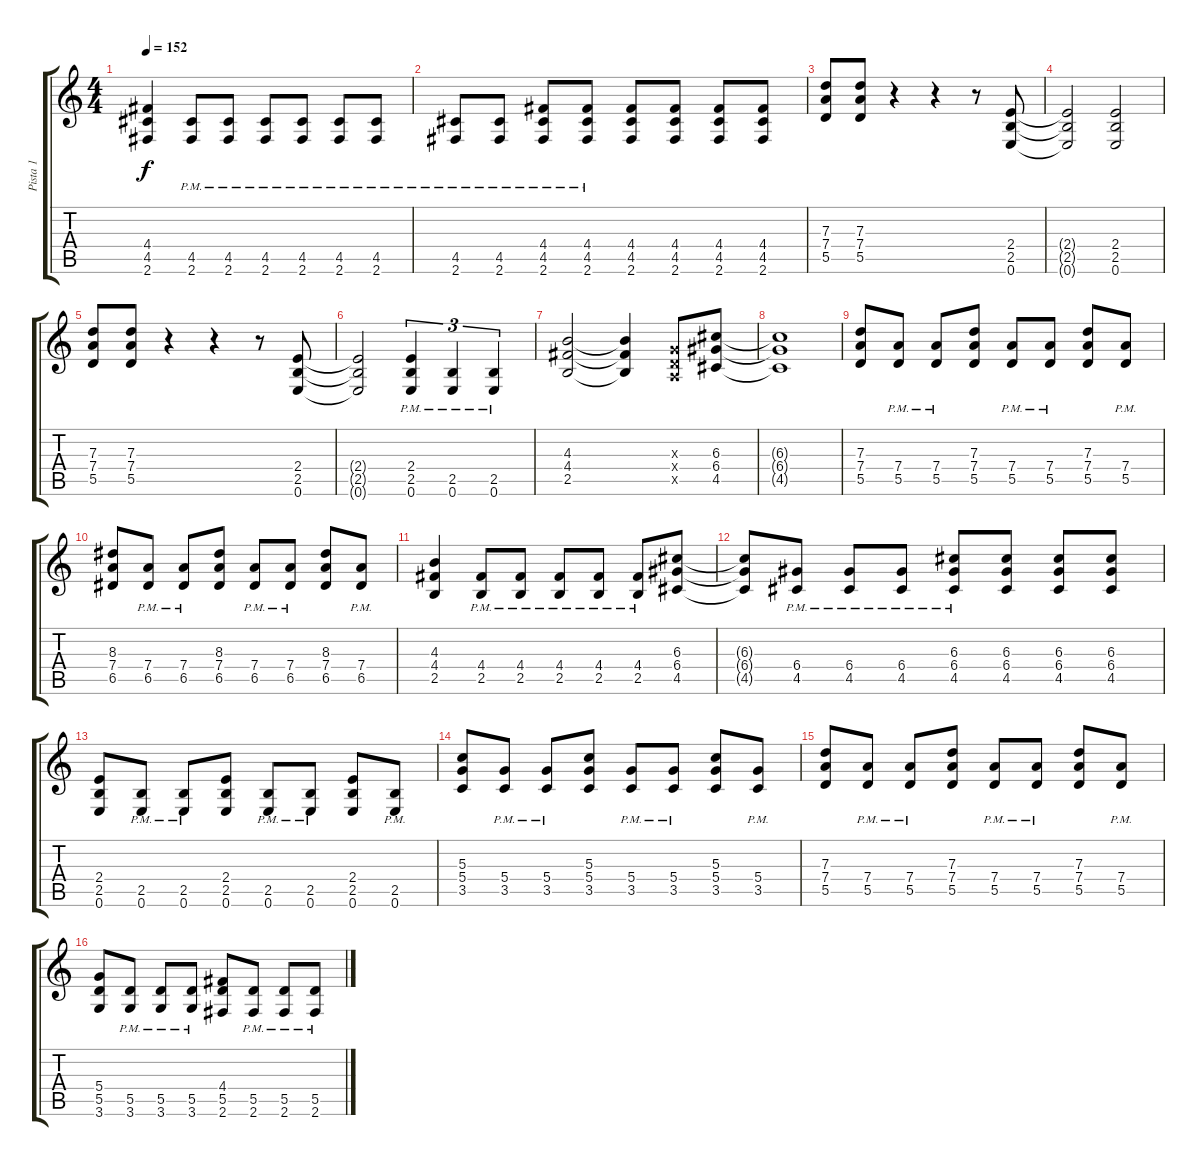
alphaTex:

\track ("Pista 1" "Pista 1") {instrument overdrivenguitar}
\staff {score tabs}
\tuning (E4 B3 G3 D3 A2 E2) {hide}
\ts (4 4)
\tempo 152
\clef g2
\ks c
(4.4 4.5 2.6).4{dy f} (4.5{pm} 2.6{pm}).8 (4.5{pm} 2.6{pm}).8 (4.5{pm} 2.6{pm}).8 (4.5{pm} 2.6{pm}).8 (4.5{pm} 2.6{pm}).8 (4.5{pm} 2.6{pm}).8 |
(4.5{pm} 2.6{pm}).8 (4.5{pm} 2.6{pm}).8 (4.4{pm} 4.5{pm} 2.6{pm}).8 (4.4{pm} 4.5{pm} 2.6{pm}).8 (4.4 4.5 2.6).8 (4.4 4.5 2.6).8 (4.4 4.5 2.6).8 (4.4 4.5 2.6).8 |
(7.3 7.4 5.5).8 (7.3 7.4 5.5).8 r.4 r.4 r.8 (2.4 2.5 0.6).8 |
(2.4{t} 2.5{t} 0.6{t}).2 (2.4 2.5 0.6).2 |
(7.3 7.4 5.5).8 (7.3 7.4 5.5).8 r.4 r.4 r.8 (2.4 2.5 0.6).8 |
(2.4{t} 2.5{t} 0.6{t}).2 (2.4{pm} 2.5{pm} 0.6{pm}).4{tu (3 2)} (2.5{pm} 0.6{pm}).4{tu (3 2)} (2.5{pm} 0.6{pm}).4{tu (3 2)} |
(4.3 4.4 2.5).2 (4.3{t} 4.4{t} 2.5{t}).4 (0.3{x} 0.4{x} 0.5{x}).8 (6.3 6.4 4.5).8 |
(6.3{t} 6.4{t} 4.5{t}).1 |
(7.3 7.4 5.5).8 (7.4{pm} 5.5{pm}).8 (7.4{pm} 5.5{pm}).8 (7.3 7.4 5.5).8 (7.4{pm} 5.5{pm}).8 (7.4{pm} 5.5{pm}).8 (7.3 7.4 5.5).8 (7.4{pm} 5.5{pm}).8 |
(8.3 7.4 6.5).8 (7.4{pm} 6.5{pm}).8 (7.4{pm} 6.5{pm}).8 (8.3 7.4 6.5).8 (7.4{pm} 6.5{pm}).8 (7.4{pm} 6.5{pm}).8 (8.3 7.4 6.5).8 (7.4{pm} 6.5{pm}).8 |
(4.3 4.4 2.5).4 (4.4{pm} 2.5{pm}).8 (4.4{pm} 2.5{pm}).8 (4.4{pm} 2.5{pm}).8 (4.4{pm} 2.5{pm}).8 (4.4{pm} 2.5{pm}).8 (6.3 6.4 4.5).8 |
(6.3{t} 6.4{t} 4.5{t}).8 (6.4{pm} 4.5{pm}).8 (6.4{pm} 4.5{pm}).8 (6.4{pm} 4.5{pm}).8 (6.3{pm} 6.4{pm} 4.5{pm}).8 (6.3 6.4 4.5).8 (6.3 6.4 4.5).8 (6.3 6.4 4.5).8 |
(2.4 2.5 0.6).8 (2.5{pm} 0.6{pm}).8 (2.5{pm} 0.6{pm}).8 (2.4 2.5 0.6).8 (2.5{pm} 0.6{pm}).8 (2.5{pm} 0.6{pm}).8 (2.4 2.5 0.6).8 (2.5{pm} 0.6{pm}).8 |
(5.3 5.4 3.5).8 (5.4{pm} 3.5{pm}).8 (5.4{pm} 3.5{pm}).8 (5.3 5.4 3.5).8 (5.4{pm} 3.5{pm}).8 (5.4{pm} 3.5{pm}).8 (5.3 5.4 3.5).8 (5.4{pm} 3.5{pm}).8 |
(7.3 7.4 5.5).8 (7.4{pm} 5.5{pm}).8 (7.4{pm} 5.5{pm}).8 (7.3 7.4 5.5).8 (7.4{pm} 5.5{pm}).8 (7.4{pm} 5.5{pm}).8 (7.3 7.4 5.5).8 (7.4{pm} 5.5{pm}).8 |
(5.4 5.5 3.6).8 (5.5{pm} 3.6{pm}).8 (5.5{pm} 3.6{pm}).8 (5.5{pm} 3.6{pm}).8 (4.4 5.5 2.6).8 (5.5{pm} 2.6{pm}).8 (5.5{pm} 2.6{pm}).8 (5.5{pm} 2.6{pm}).8
